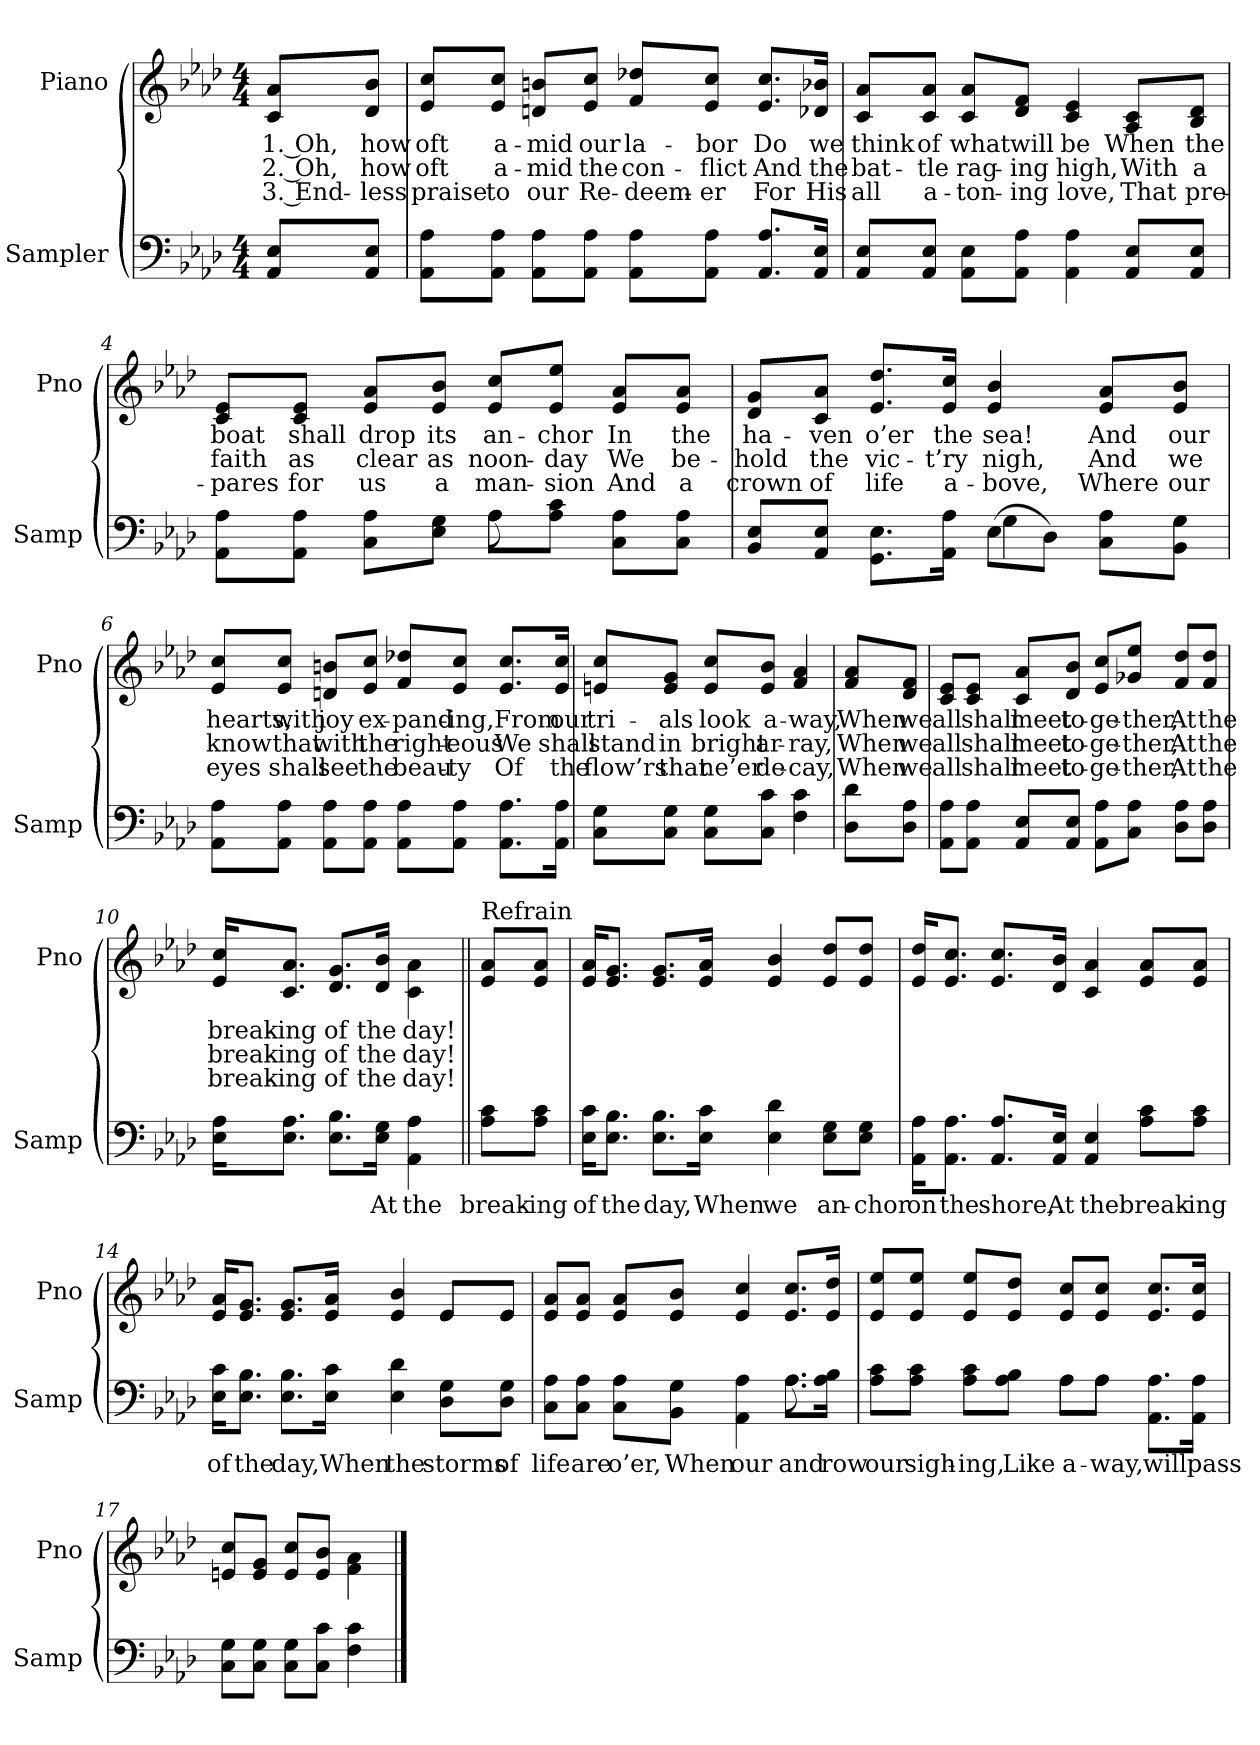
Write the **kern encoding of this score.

**kern	**text	**kern	**text	**text	**text
*part2	*part2	*part1	*part1	*part1	*part1
*staff2	*staff2	*staff1	*staff1	*staff1	*staff1
*I"Sampler	*	*I"Piano	*	*	*
*I'Samp	*	*I'Pno	*	*	*
*clefF4	*	*clefG2	*	*	*
*k[b-e-a-d-]	*	*k[b-e-a-d-]	*	*	*
*A-:	*	*A-:	*	*	*
*M4/4	*	*M4/4	*	*	*
=1	=1	=1	=1	=1	=1
8AA-/ 8E-/L	.	8c/ 8a-/L	1. Oh,	2. Oh,	3. End-
8AA-/ 8E-/J	.	8d-/ 8b-/J	how	how	-less
=2	=2	=2	=2	=2	=2
8AA-\ 8A-\L	.	8e-/ 8cc/L	oft	oft	praise
8AA-\ 8A-\J	.	8e-/ 8cc/J	a-	a-	to
8AA-\ 8A-\L	.	8dn/ 8bn/L	-mid	-mid	our
8AA-\ 8A-\J	.	8e-/ 8cc/J	our	the	Re-
8AA-\ 8A-\L	.	8f/ 8dd-X/L	la-	con-	-deem-
8AA-\ 8A-\J	.	8e-/ 8cc/J	-bor	-flict	-er
8.AA-/ 8.A-/L	.	8.e-/ 8.cc/L	Do	And	For
16AA-/ 16E-/Jk	.	16d-X/ 16b-X/Jk	we	the	His
=3	=3	=3	=3	=3	=3
8AA-/ 8E-/L	.	8c/ 8a-/L	think	bat-	all
8AA-/ 8E-/J	.	8c/ 8a-/J	of	-tle	a-
8AA-\ 8E-\L	.	8c/ 8a-/L	what	rag-	-ton-
8AA-\ 8A-\J	.	8d-/ 8f/J	will	-ing	-ing
4AA- 4A-	.	4c 4e-	be	high,	love,
8AA-/ 8E-/L	.	8A-/ 8c/L	When	With	That
8AA-/ 8E-/J	.	8B-/ 8d-/J	the	a	pre-
=4	=4	=4	=4	=4	=4
*^	*	*	*	*	*
8AA-\ 8A-\L	2ryy	.	8c/ 8e-/L	boat	faith	-pares
8AA-\ 8A-\J	.	.	8c/ 8e-/J	shall	as	for
8C\ 8A-\L	.	.	8e-/ 8a-/L	drop	clear	us
8E-\ 8G\J	.	.	8e-/ 8b-/J	its	as	a
8A-\L	8A-	.	8e-/ 8cc/L	an-	noon-	man-
8A-\ 8c\J	4.ryy	.	8e-/ 8ee-/J	-chor	-day	-sion
8C\ 8A-\L	.	.	8e-/ 8a-/L	In	We	And
8C\ 8A-\J	.	.	8e-/ 8a-/J	the	be-	a
=5	=5	=5	=5	=5	=5	=5
8BB-/ 8E-/L	2ryy	.	8d-/ 8g/L	ha-	-hold	crown
8AA-/ 8E-/J	.	.	8c/ 8a-/J	-ven	the	of
8.GG\ 8.E-\L	.	.	8.e-/ 8.dd-/L	o’er	vic-	life
16AA-\ 16A-\Jk	.	.	16e-/ 16cc/Jk	the	-t’ry	a-
(8E-\L	4G	.	4e- 4b-	sea!	nigh,	-bove,
8D-\J)	.	.	.	.	.	.
8C\ 8A-\L	4ryy	.	8e-/ 8a-/L	And	And	Where
8BB-\ 8G\J	.	.	8e-/ 8b-/J	our	we	our
*v	*v	*	*	*	*	*
=6	=6	=6	=6	=6	=6
8AA-\ 8A-\L	.	8e-/ 8cc/L	hearts,	know	eyes
8AA-\ 8A-\J	.	8e-/ 8cc/J	with	that	shall
8AA-\ 8A-\L	.	8dn/ 8bn/L	joy	with	see
8AA-\ 8A-\J	.	8e-/ 8cc/J	ex-	the	the
8AA-\ 8A-\L	.	8f/ 8dd-X/L	-pand-	right-	beau-
8AA-\ 8A-\J	.	8e-/ 8cc/J	-ing,	-eous	-ty
8.AA-\ 8.A-\L	.	8.e-/ 8.cc/L	From	We	Of
16AA-\ 16A-\Jk	.	16e-/ 16cc/Jk	our	shall	the
=7	=7	=7	=7	=7	=7
8C\ 8G\L	.	8en/ 8cc/L	tri-	stand	flow’rs
8C\ 8G\J	.	8e/ 8g/J	-als	in	that
8C\ 8G\L	.	8e/ 8cc/L	look	bright	ne’er
8C\ 8c\J	.	8e/ 8b-/J	a-	ar-	de-
4F 4c	.	4f 4a-	-way,	-ray,	-cay,
=8	=8	=8	=8	=8	=8
8D-\ 8d-\L	.	8f/ 8a-/L	When	When	When
8D-\ 8A-\J	.	8d-/ 8f/J	we	we	we
=9	=9	=9	=9	=9	=9
8AA-\ 8A-\L	.	8c/ 8e-/L	all	all	all
8AA-\ 8A-\J	.	8c/ 8e-/J	shall	shall	shall
8AA-/ 8E-/L	.	8c/ 8a-/L	meet	meet	meet
8AA-/ 8E-/J	.	8d-/ 8b-/J	to-	to-	to-
8AA-\ 8A-\L	.	8e-/ 8cc/L	-ge-	-ge-	-ge-
8C\ 8A-\J	.	8g-X/ 8ee-/J	-ther,	-ther,	-ther,
8D-\ 8A-\L	.	8f/ 8dd-/L	At	At	At
8D-\ 8A-\J	.	8f/ 8dd-/J	the	the	the
=10	=10	=10	=10	=10	=10
16E-\ 16A-\KL	.	16e-/ 16cc/KL	break-	break-	break-
8.E-\ 8.A-\J	.	8.c/ 8.a-/J	-ing	-ing	-ing
8.E-\ 8.B-\L	.	8.d-/ 8.g/L	of	of	of
16E-\ 16G\Jk	At	16d-/ 16b-/Jk	the	the	the
4AA- 4A-	the	4c\ 4a-\	day!	day!	day!
=11||	=11||	=11||	=11||	=11||	=11||
!	!	!LO:TX:t=Refrain	!	!	!
8A-\ 8c\L	break-	8e-/ 8a-/L	.	.	.
8A-\ 8c\J	-ing	8e-/ 8a-/J	.	.	.
=12	=12	=12	=12	=12	=12
16E-\ 16c\KL	of	16e-/ 16a-/KL	.	.	.
8.E-\ 8.B-\J	the	8.e-/ 8.g/J	.	.	.
8.E-\ 8.B-\L	day,	8.e-/ 8.g/L	.	.	.
16E-\ 16c\Jk	When	16e-/ 16a-/Jk	.	.	.
4E- 4d-	we	4e- 4b-	.	.	.
8E-\ 8G\L	an-	8e-/ 8dd-/L	.	.	.
8E-\ 8G\J	-chor	8e-/ 8dd-/J	.	.	.
=13	=13	=13	=13	=13	=13
16AA-\ 16A-\KL	on	16e-/ 16dd-/KL	.	.	.
8.AA-\ 8.A-\J	the	8.e-/ 8.cc/J	.	.	.
8.AA-/ 8.A-/L	shore,	8.e-/ 8.cc/L	.	.	.
16AA-/ 16E-/Jk	At	16d-/ 16b-/Jk	.	.	.
4AA- 4E-	the	4c 4a-	.	.	.
8A-\ 8c\L	break-	8e-/ 8a-/L	.	.	.
8A-\ 8c\J	-ing	8e-/ 8a-/J	.	.	.
=14	=14	=14	=14	=14	=14
*	*	*^	*	*	*
16E-\ 16c\KL	of	16e-/ 16a-/KL	2.ryy	.	.	.
8.E-\ 8.B-\J	the	8.e-/ 8.g/J	.	.	.	.
8.E-\ 8.B-\L	day,	8.e-/ 8.g/L	.	.	.	.
16E-\ 16c\Jk	When	16e-/ 16a-/Jk	.	.	.	.
4E- 4d-	the	4e- 4b-	.	.	.	.
8D-\ 8G\L	storms	8e-/L	8e-/L	.	.	.
8D-\ 8G\J	of	8e-/J	8e-/J	.	.	.
*	*	*v	*v	*	*	*
=15	=15	=15	=15	=15	=15
*^	*	*	*	*	*
8C\ 8A-\L	2.ryy	life	8e-/ 8a-/L	.	.	.
8C\ 8A-\J	.	are	8e-/ 8a-/J	.	.	.
8C\ 8A-\L	.	o’er,	8e-/ 8a-/L	.	.	.
8BB-\ 8G\J	.	When	8e-/ 8b-/J	.	.	.
4AA- 4A-	.	our	4e- 4cc	.	.	.
8.A-\L	8.A-	and	8.e-/ 8.cc/L	.	.	.
16A-\ 16B-\Jk	16ryy	-row	16e-/ 16dd-/Jk	.	.	.
=16	=16	=16	=16	=16	=16	=16
8A-\ 8c\L	2ryy	our	8e-/ 8ee-/L	.	.	.
8A-\ 8c\J	.	sigh-	8e-/ 8ee-/J	.	.	.
8A-\ 8c\L	.	-ing,	8e-/ 8ee-/L	.	.	.
8A-\ 8B-\J	.	Like	8e-/ 8dd-/J	.	.	.
8A-\L	8A-\L	a-	8e-/ 8cc/L	.	.	.
8A-\J	8A-\J	-way,	8e-/ 8cc/J	.	.	.
8.AA-\ 8.A-\L	4ryy	will	8.e-/ 8.cc/L	.	.	.
16AA-\ 16A-\Jk	.	pass	16e-/ 16cc/Jk	.	.	.
*v	*v	*	*	*	*	*
=17	=17	=17	=17	=17	=17
8C\ 8G\L	.	8en/ 8cc/L	.	.	.
8C\ 8G\J	.	8e/ 8g/J	.	.	.
8C\ 8G\L	.	8e/ 8cc/L	.	.	.
8C\ 8c\J	.	8e/ 8b-/J	.	.	.
4F 4c	.	4f\ 4a-\	.	.	.
==	==	==	==	==	==
*-	*-	*-	*-	*-	*-
